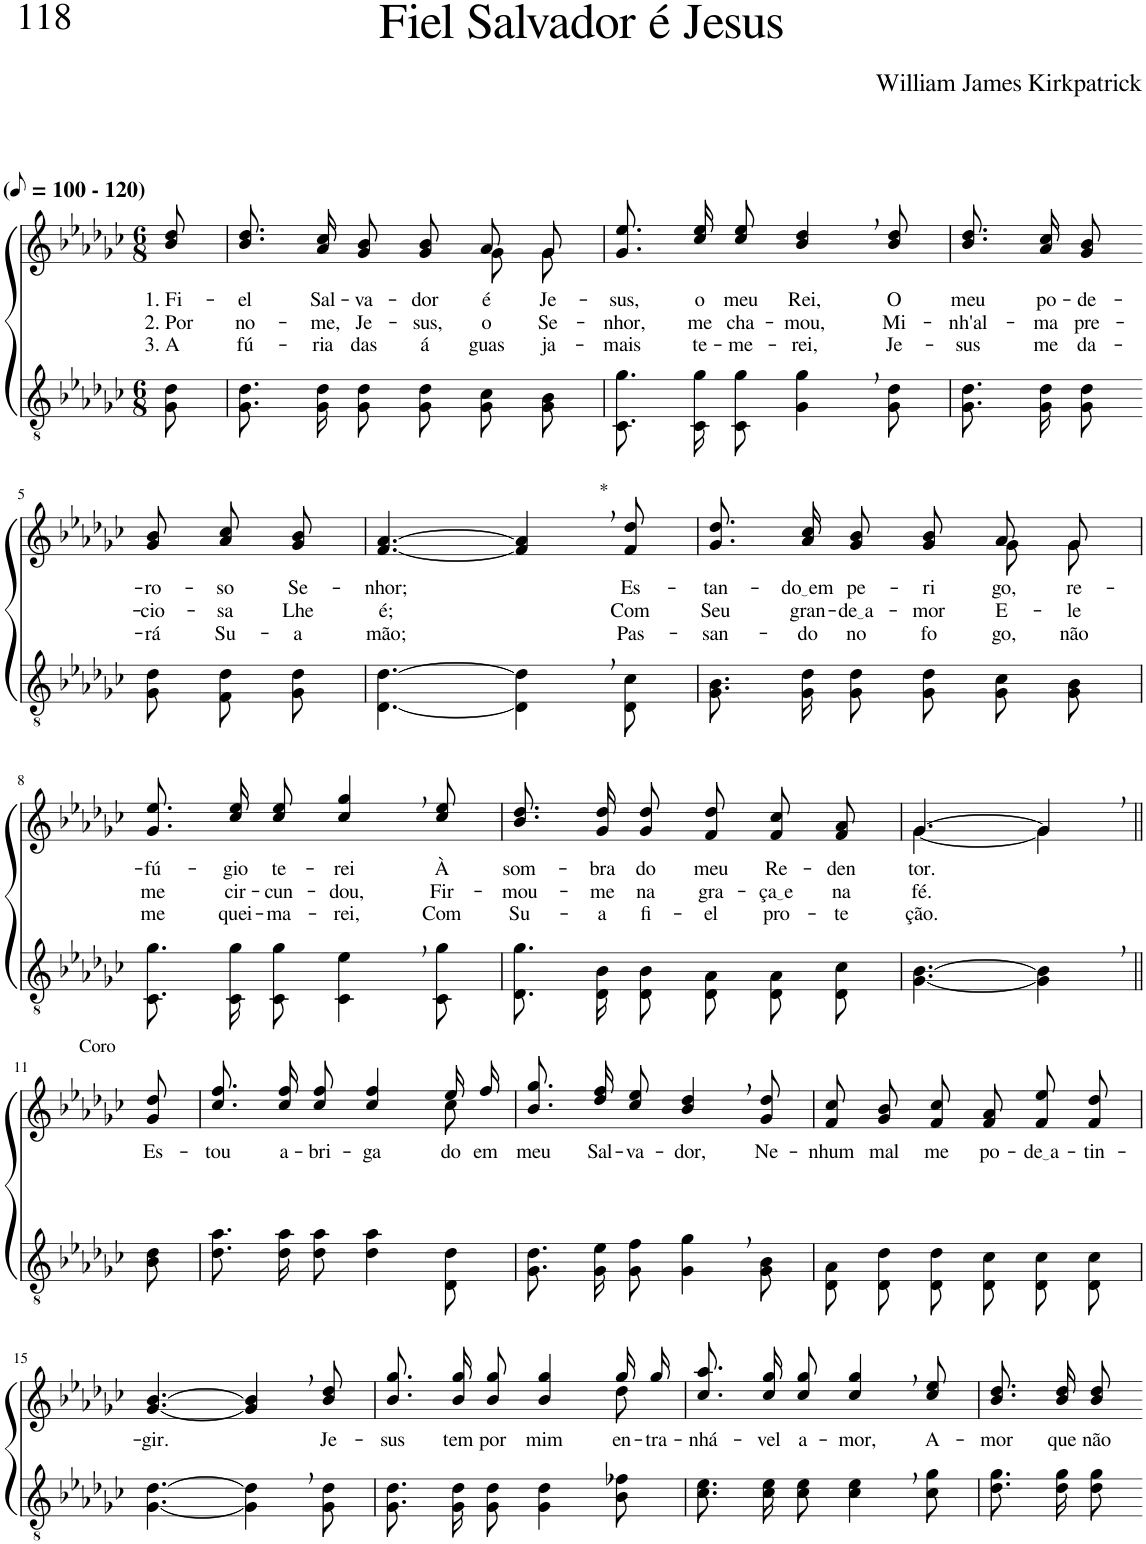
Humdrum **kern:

**kern	**kern	**text	**text	**text
*part2	*part1	*part1	*part1	*part1
*staff2	*staff1	*staff1	*staff1	*staff1
*I"Parte III e IV	*I"Parte I e II	*	*	*
*clefGv2	*clefG2	*	*	*
*Trd3c5	*Trd3c5	*	*	*
*k[b-e-a-d-g-c-]	*k[b-e-a-d-g-c-]	*	*	*
*M6/8	*M6/8	*	*	*
*MM50	*MM50	*	*	*
=1	=1	=1	=1	=1
!	!LO:TX:a:B:t=(	!	!	!
!	!LO:TX:a:B:t=- 120)	!	!	!
!	!	!LO:LY:b	!LO:LY:b	!LO:LY:b
8G-\ 8d-\	8b-/ 8dd-/	1. Fi-	2. Por	3. A
=2	=2	=2	=2	=2
!	!	!LO:LY:b	!LO:LY:b	!LO:LY:b
*	*^	*	*	*
8.G-\ 8.d-\L	8.b-\ 8.dd-\L	2ryy	-el	no-	fú-
!	!	!	!LO:LY:b	!LO:LY:b	!LO:LY:b
16G-\ 16d-\K	16a-\ 16cc-\K	.	Sal-	-me,	-ria
!	!	!	!LO:LY:b	!LO:LY:b	!LO:LY:b
8G-\ 8d-\J	8g-\ 8b-\J	.	-va-	Je-	das
!	!	!	!LO:LY:b	!LO:LY:b	!LO:LY:b
8G-/ 8d-/L	8g-/ 8b-/L	.	-dor	-sus,	á-
!	!	!	!LO:LY:b	!LO:LY:b	!LO:LY:b
8G-/ 8c-/	8a-/	8g-\L	é	o	-guas
!	!	!	!LO:LY:b	!LO:LY:b	!LO:LY:b
8G-/ 8B-/J	8g-/J	8g-\J	Je-	Se-	ja-
=3	=3	=3	=3	=3	=3
!	!	!	!LO:LY:b	!LO:LY:b	!LO:LY:b
*	*v	*v	*	*	*
8.C-/ 8.g-/L	8.g-\ 8.ee-\L	-sus,	-nhor,	-mais
!	!	!LO:LY:b	!LO:LY:b	!LO:LY:b
16C-/ 16g-/K	16cc-\ 16ee-\K	o	me	te-
!	!	!LO:LY:b	!LO:LY:b	!LO:LY:b
8C-/ 8g-/J	8cc-\ 8ee-\J	meu	cha-	-me-
!	!	!LO:LY:b	!LO:LY:b	!LO:LY:b
4G-\, 4g-\,	4b-/, 4dd-/,	Rei,	-mou,	-rei,
!	!	!LO:LY:b	!LO:LY:b	!LO:LY:b
8G-\ 8d-\	8b-/ 8dd-/	O	Mi-	Je-
=4	=4	=4	=4	=4
!	!	!LO:LY:b	!LO:LY:b	!LO:LY:b
8.G-\ 8.d-\L	8.b-\ 8.dd-\L	meu	-nh'al-	-sus
!	!	!LO:LY:b	!LO:LY:b	!LO:LY:b
16G-\ 16d-\K	16a-\ 16cc-\K	po-	-ma	me
!	!	!LO:LY:b	!LO:LY:b	!LO:LY:b
8G-\ 8d-\J	8g-\ 8b-\J	-de-	pre-	da-
!!LO:LB:g=z
=5-	=5-	=5-	=5-	=5-
!	!	!LO:LY:b	!LO:LY:b	!LO:LY:b
8G-\ 8d-\L	8g-/ 8b-/L	-ro-	-cio-	-rá
!	!	!LO:LY:b	!LO:LY:b	!LO:LY:b
8F\ 8d-\	8a-/ 8cc-/	-so	-sa	Su-
!	!	!LO:LY:b	!LO:LY:b	!LO:LY:b
8G-\ 8d-\J	8g-/ 8b-/J	Se-	Lhe	-a
=6	=6	=6	=6	=6
!	!	!LO:LY:b	!LO:LY:b	!LO:LY:b
[4.D-\ [4.d-\	[4.f/ [4.a-/	-nhor;	é;	mão;
!	!LO:TX:a:t=*	!	!	!
4D-\], 4d-\],	4f/], 4a-/],	.	.	.
!	!	!LO:LY:b	!LO:LY:b	!LO:LY:b
8D-\ 8c-\	8f/ 8dd-/	Es-	Com	Pas-
=7	=7	=7	=7	=7
!	!	!LO:LY:b	!LO:LY:b	!LO:LY:b
*	*^	*	*	*
8.G-\ 8.B-\L	8.g-/ 8.dd-/L	2ryy	-tan-	Seu	-san-
!	!	!	!LO:LY:b	!LO:LY:b	!LO:LY:b
16G-\ 16d-\K	16a-/ 16cc-/K	.	do em	gran-	-do
!	!	!	!LO:LY:b	!LO:LY:b	!LO:LY:b
8G-\ 8d-\J	8g-/ 8b-/J	.	pe-	de a	no
!	!	!	!LO:LY:b	!LO:LY:b	!LO:LY:b
8G-/ 8d-/L	8g-/ 8b-/L	.	-ri-	-mor	fo-
!	!	!	!LO:LY:b	!LO:LY:b	!LO:LY:b
8G-/ 8c-/	8a-/	8g-\L	-go,	E-	-go,
!	!	!	!LO:LY:b	!LO:LY:b	!LO:LY:b
8G-/ 8B-/J	8g-/J	8g-\J	re-	-le	não
!!LO:LB:g=z
=8	=8	=8	=8	=8	=8
!	!	!	!LO:LY:b	!LO:LY:b	!LO:LY:b
*	*v	*v	*	*	*
8.C-/ 8.g-/L	8.g-\ 8.ee-\L	-fú-	me	me
!	!	!LO:LY:b	!LO:LY:b	!LO:LY:b
16C-/ 16g-/K	16cc-\ 16ee-\K	-gio	cir-	quei-
!	!	!LO:LY:b	!LO:LY:b	!LO:LY:b
8C-/ 8g-/J	8cc-\ 8ee-\J	te-	-cun-	-ma-
!	!	!LO:LY:b	!LO:LY:b	!LO:LY:b
4C-\, 4e-\,	4cc-/, 4gg-/,	-rei	-dou,	-rei,
!	!	!LO:LY:b	!LO:LY:b	!LO:LY:b
8C-\ 8g-\	8cc-/ 8ee-/	À	Fir-	Com
=9	=9	=9	=9	=9
!	!	!LO:LY:b	!LO:LY:b	!LO:LY:b
8.D-/ 8.g-/L	8.b-\ 8.dd-\L	som-	-mou-	Su-
!	!	!LO:LY:b	!LO:LY:b	!LO:LY:b
16D-/ 16B-/K	16g-\ 16dd-\K	-bra	-me	-a
!	!	!LO:LY:b	!LO:LY:b	!LO:LY:b
8D-/ 8B-/J	8g-\ 8dd-\J	do	na	fi-
!	!	!LO:LY:b	!LO:LY:b	!LO:LY:b
8D-/ 8A-/L	8f/ 8dd-/L	meu	gra-	-el
!	!	!LO:LY:b	!LO:LY:b	!LO:LY:b
8D-/ 8A-/	8f/ 8cc-/	Re-	ça e	pro-
!	!	!LO:LY:b	!LO:LY:b	!LO:LY:b
8D-/ 8c-/J	8f/ 8a-/J	-den-	na	-te-
=10	=10	=10	=10	=10
*	*^	*	*	*
!	!	!	!LO:LY:b	!LO:LY:b	!LO:LY:b
[4.G-\ [4.B-\	[4.g-/	[4.g-\	-tor.	fé.	-ção.
4G-\], 4B-\],	4g-,/]	4g-\]	.	.	.
!!LO:LB:g=z
=11||	=11||	=11||	=11||	=11||	=11||
!	!LO:TX:a:t=Coro	!	!	!	!
!	!	!	!LO:LY:b	!	!
*	*v	*v	*	*	*
8B-\ 8d-\	8g-/ 8dd-/	Es-	.	.
=12	=12	=12	=12	=12
!	!	!LO:LY:b	!	!
*	*^	*	*	*
8.d-\ 8.a-\L	8.cc-\ 8.ff\L	8ryy	-tou	.	.
!	!	!	!LO:LY:b	!	!
*	*v	*v	*	*	*
16d-\ 16a-\K	16cc-\ 16ff\K	a-	.	.
!	!	!LO:LY:b	!	!
8d-\ 8a-\J	8cc-\ 8ff\J	-bri-	.	.
!	!	!LO:LY:b	!	!
4d-\ 4a-\	4cc-/ 4ff/	-ga-	.	.
*	*^	*	*	*
!	!	!	!LO:LY:b	!	!
8D-\ 8d-\	16ee-/LL	8cc-\	-do	.	.
!	!	!	!LO:LY:b	!	!
.	16ff/JJ	.	em	.	.
*	*v	*v	*	*	*
=13	=13	=13	=13	=13
!	!	!LO:LY:b	!	!
8.G-\ 8.d-\L	8.b-\ 8.gg-\L	meu	.	.
!	!	!LO:LY:b	!	!
16G-\ 16e-\K	16dd-\ 16ff\K	Sal-	.	.
!	!	!LO:LY:b	!	!
8G-\ 8f\J	8cc-\ 8ee-\J	-va-	.	.
!	!	!LO:LY:b	!	!
4G-\, 4g-\,	4b-/, 4dd-/,	-dor,	.	.
!	!	!LO:LY:b	!	!
8G-\ 8B-\	8g-/ 8dd-/	Ne-	.	.
=14	=14	=14	=14	=14
!	!	!LO:LY:b	!	!
8D-/ 8A-/L	8f/ 8cc-/L	-nhum	.	.
!	!	!LO:LY:b	!	!
8D-/ 8d-/	8g-/ 8b-/	mal	.	.
!	!	!LO:LY:b	!	!
8D-/ 8d-/J	8f/ 8cc-/J	me	.	.
!	!	!LO:LY:b	!	!
8D-/ 8c-/L	8f/ 8a-/L	po-	.	.
!	!	!LO:LY:b	!	!
8D-/ 8c-/	8f/ 8ee-/	de a	.	.
!	!	!LO:LY:b	!	!
8D-/ 8c-/J	8f/ 8dd-/J	-tin-	.	.
!!LO:LB:g=z
=15	=15	=15	=15	=15
!	!	!LO:LY:b	!	!
[4.G-\ [4.d-\	[4.g-/ [4.b-/	-gir.	.	.
4G-\], 4d-\],	4g-/], 4b-/],	.	.	.
!	!	!LO:LY:b	!	!
8G-\ 8d-\	8b-/ 8dd-/	Je-	.	.
=16	=16	=16	=16	=16
!	!	!LO:LY:b	!	!
*	*^	*	*	*
8.G-\ 8.d-\L	8.b-\ 8.gg-\L	8ryy	-sus	.	.
!	!	!	!LO:LY:b	!	!
*	*v	*v	*	*	*
16G-\ 16d-\K	16b-\ 16gg-\K	tem	.	.
!	!	!LO:LY:b	!	!
8G-\ 8d-\J	8b-\ 8gg-\J	por	.	.
!	!	!LO:LY:b	!	!
4G-\ 4d-\	4b-/ 4gg-/	mim	.	.
*	*^	*	*	*
!	!	!	!LO:LY:b	!	!
8B-\ 8f-X\	16gg-/LL	8dd-\	en-	.	.
!	!	!	!LO:LY:b	!	!
.	16gg-/JJ	.	-tra-	.	.
*	*v	*v	*	*	*
=17	=17	=17	=17	=17
!	!	!LO:LY:b	!	!
8.c-\ 8.e-\L	8.cc-\ 8.aa-\L	-nhá-	.	.
!	!	!LO:LY:b	!	!
16c-\ 16e-\K	16cc-\ 16gg-\K	-vel	.	.
!	!	!LO:LY:b	!	!
8c-\ 8e-\J	8cc-\ 8gg-\J	a-	.	.
!	!	!LO:LY:b	!	!
4c-\, 4e-\,	4cc-/, 4gg-/,	-mor,	.	.
!	!	!LO:LY:b	!	!
8c-\ 8g-\	8cc-/ 8ee-/	A-	.	.
=18	=18	=18	=18	=18
!	!	!LO:LY:b	!	!
8.d-\ 8.g-\L	8.b-\ 8.dd-\L	-mor	.	.
!	!	!LO:LY:b	!	!
16d-\ 16g-\K	16b-\ 16dd-\K	que	.	.
!	!	!LO:LY:b	!	!
8d-\ 8g-\J	8b-\ 8dd-\J	não	.	.
=-	=-	=-	=-	=-
*-	*-	*-	*-	*-
